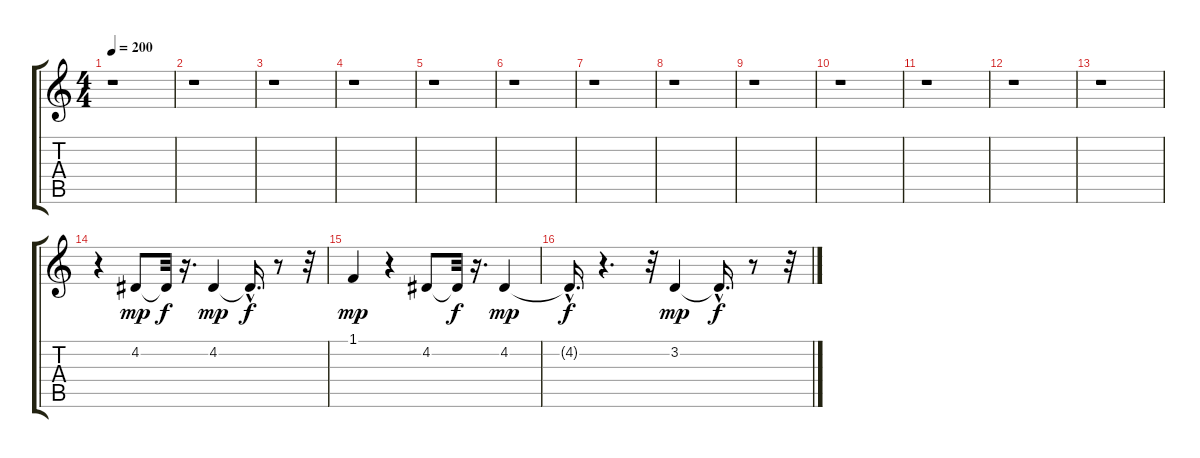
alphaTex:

\track "" {instrument clarinet}
\staff {score tabs}
\tuning (E4 B3 G3 D3 A2 E2) {hide}
\ts (4 4)
\tempo 200
\clef g2
\ks c
r.1{dy f} |
r.1 |
r.1 |
r.1 |
r.1 |
r.1 |
r.1 |
r.1 |
r.1 |
r.1 |
r.1 |
r.1 |
r.1 |
r.4 4.2.8{dy mp} 4.2{t}.32{dy f} r.16{d} 4.2.4{dy mp} 4.2{hac t}.16{d dy f} r.8 r.32 |
1.1.4{dy mp} r.4 4.2.8 4.2{t}.32{dy f} r.16{d} 4.2.4{dy mp} |
4.2{hac t}.16{d dy f} r.4{d} r.32 3.2.4{dy mp} 3.2{hac t}.16{d dy f} r.8 r.32
